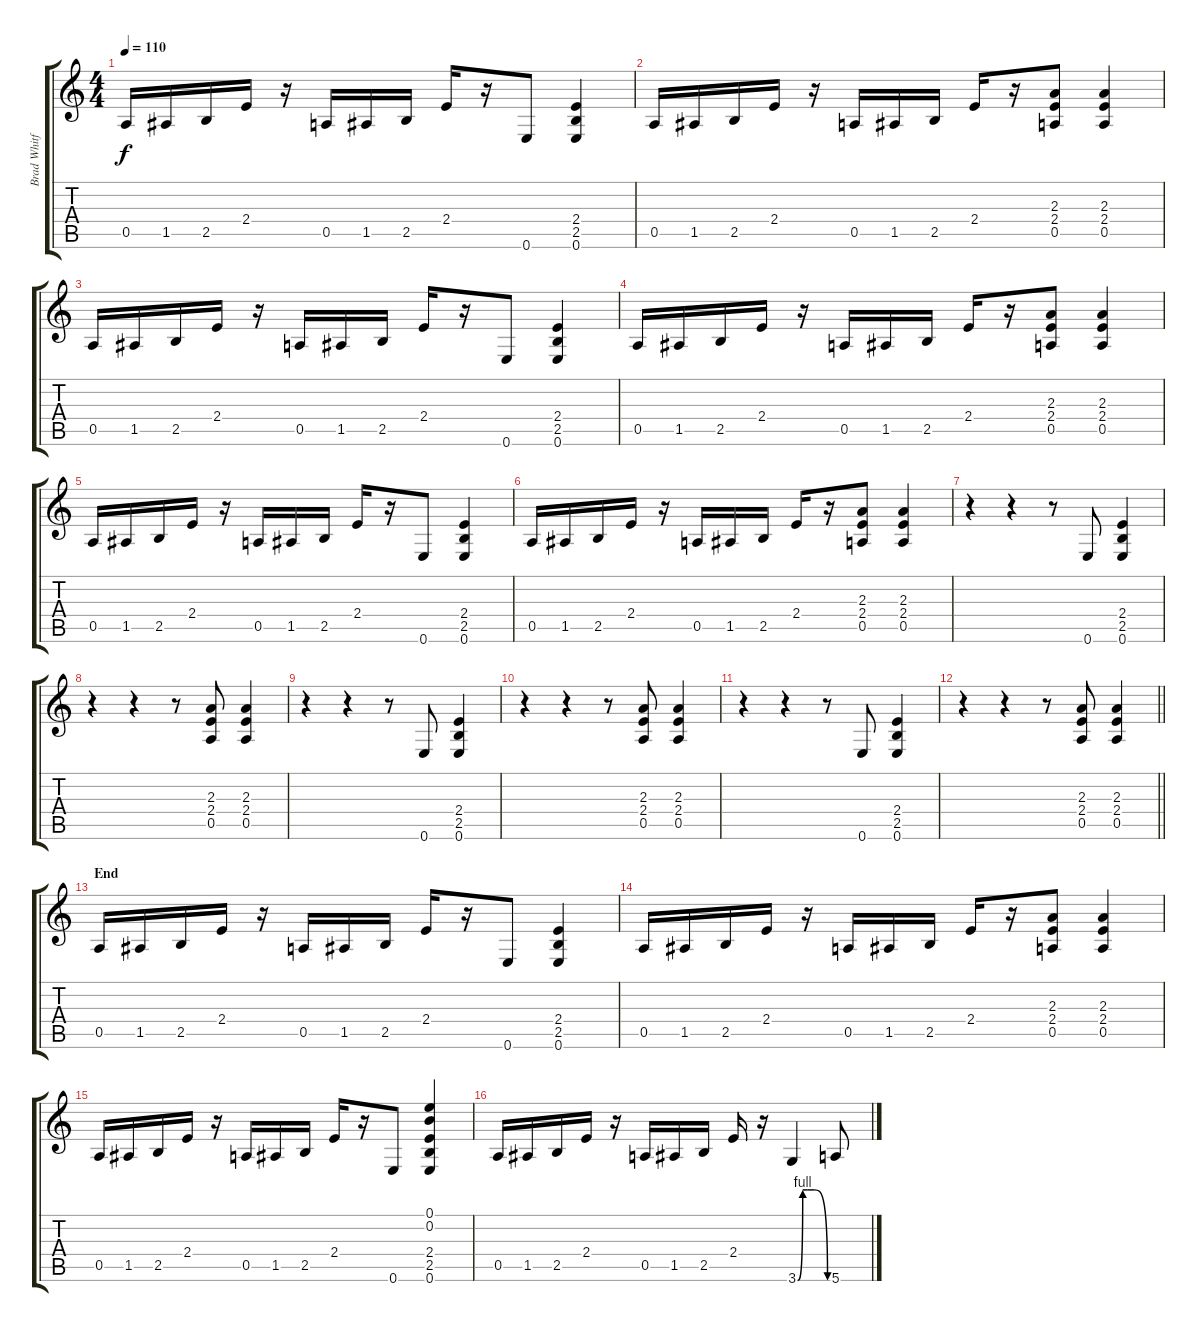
\track ("Brad Whitford - Guitar" "Brad Whitf") {instrument overdrivenguitar}
\staff {score tabs}
\tuning (E4 B3 G3 D3 A2 E2) {hide}
\ts (4 4)
\tempo 110
\clef g2
\ks c
0.5.16{dy f} 1.5.16 2.5.16 2.4.16 r.16 0.5.16 1.5.16 2.5.16 2.4.16 r.16 0.6.8 (2.4 2.5 0.6).4 |
0.5.16 1.5.16 2.5.16 2.4.16 r.16 0.5.16 1.5.16 2.5.16 2.4.16 r.16 (2.3 2.4 0.5).8 (2.3 2.4 0.5).4 |
0.5.16 1.5.16 2.5.16 2.4.16 r.16 0.5.16 1.5.16 2.5.16 2.4.16 r.16 0.6.8 (2.4 2.5 0.6).4 |
0.5.16 1.5.16 2.5.16 2.4.16 r.16 0.5.16 1.5.16 2.5.16 2.4.16 r.16 (2.3 2.4 0.5).8 (2.3 2.4 0.5).4 |
0.5.16 1.5.16 2.5.16 2.4.16 r.16 0.5.16 1.5.16 2.5.16 2.4.16 r.16 0.6.8 (2.4 2.5 0.6).4 |
0.5.16 1.5.16 2.5.16 2.4.16 r.16 0.5.16 1.5.16 2.5.16 2.4.16 r.16 (2.3 2.4 0.5).8 (2.3 2.4 0.5).4 |
r.4 r.4 r.8 0.6.8 (2.4 2.5 0.6).4 |
r.4 r.4 r.8 (2.3 2.4 0.5).8 (2.3 2.4 0.5).4 |
r.4 r.4 r.8 0.6.8 (2.4 2.5 0.6).4 |
r.4 r.4 r.8 (2.3 2.4 0.5).8 (2.3 2.4 0.5).4 |
r.4 r.4 r.8 0.6.8 (2.4 2.5 0.6).4 |
\barLineRight lightlight
r.4 r.4 r.8 (2.3 2.4 0.5).8 (2.3 2.4 0.5).4 |
\section ("" "End")
0.5.16 1.5.16 2.5.16 2.4.16 r.16 0.5.16 1.5.16 2.5.16 2.4.16 r.16 0.6.8 (2.4 2.5 0.6).4 |
0.5.16 1.5.16 2.5.16 2.4.16 r.16 0.5.16 1.5.16 2.5.16 2.4.16 r.16 (2.3 2.4 0.5).8 (2.3 2.4 0.5).4 |
0.5.16 1.5.16 2.5.16 2.4.16 r.16 0.5.16 1.5.16 2.5.16 2.4.16 r.16 0.6.8 (0.1 0.2 2.4 2.5 0.6).4 |
0.5.16 1.5.16 2.5.16 2.4.16 r.16 0.5.16 1.5.16 2.5.16 2.4.16 r.16 3.6{be (custom 0 0 10 4 20 4 34 4 60 0)}.4 5.6.8
